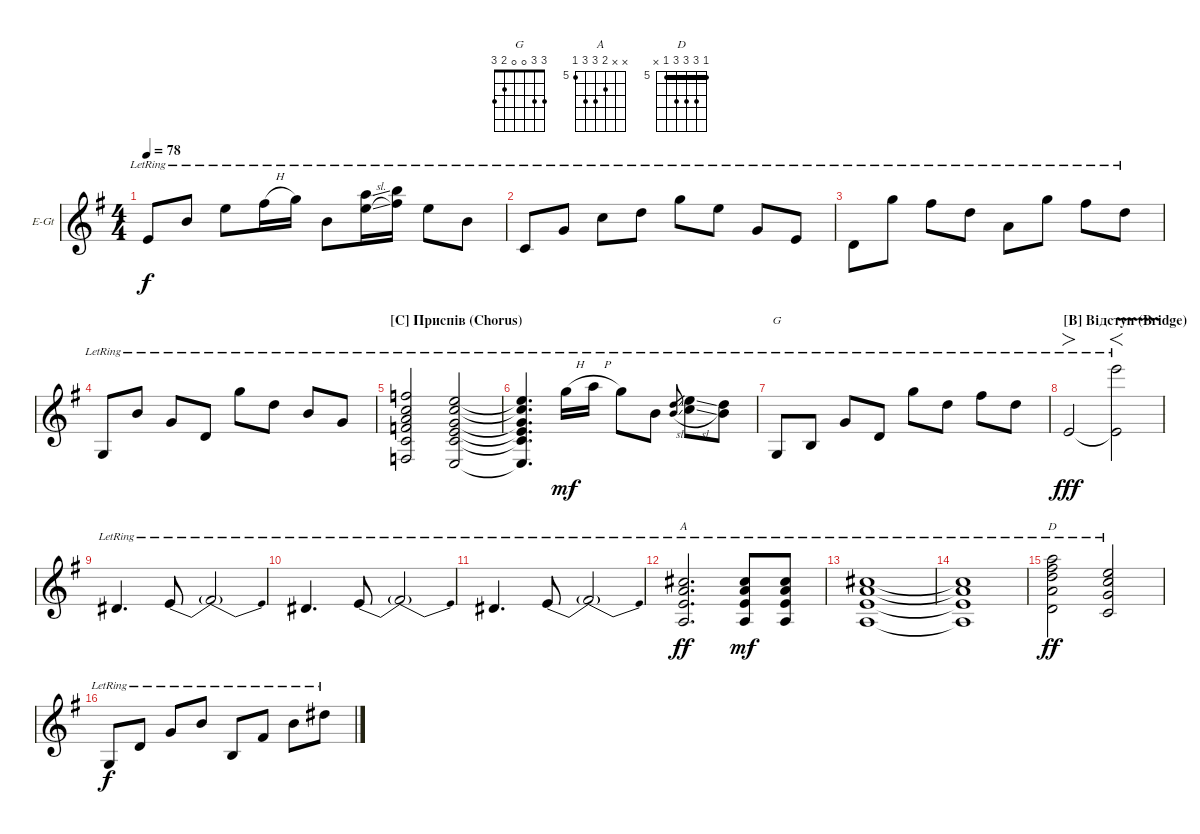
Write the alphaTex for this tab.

\defaultSystemsLayout 4
\bracketExtendMode groupsimilarinstruments
\firstSystemTrackNameOrientation horizontal
\otherSystemsTrackNameOrientation horizontal
\track ("Electric Guitar (Billy Rankin)" "E-Gt") {instrument electricguitarclean}
\staff {score}
\tuning (E4 B3 G3 D3 A2 E2)
\chord ("G" 3 3 0 0 2 3)
\chord ("A" x x 6 7 7 5) {firstfret 5}
\chord ("D" 5 7 7 7 5 x) {firstfret 5 barre 5}
\ts (4 4)
\tempo 78
\clef g2
\ks eminor
2.4{lr}.8{dy f} 0.2{lr}.8 0.1{lr}.8 2.1{h lr}.16 3.1{lr}.16 0.2{lr}.8 (5.1{sl lr} 5.2{sl lr}).16 (7.2{lr} 7.1{lr}).16 5.2{lr}.8 4.3{lr}.8 |
3.5{lr}.8 0.3{lr}.8 1.2{lr}.8 3.2{lr}.8 3.1{lr}.8 0.1{lr}.8 0.3{lr}.8 2.4{lr}.8 |
0.4{lr}.8 3.1{lr}.8 2.1{lr}.8 3.2{lr}.8 2.3{lr}.8 3.1{lr}.8 2.1{lr}.8 3.2{lr}.8 |
3.6{lr}.8 4.3{lr}.8 5.4{lr}.8 5.5{lr}.8 3.1{lr}.8 3.2{lr}.8 4.3{lr}.8 5.4{lr}.8 |
\section ("C" "Приспів (Chorus)")
(1.6{lr} 3.5{lr} 3.4{lr} 2.3{lr} 1.2{lr} 1.1{lr}).2 (0.6{lr} 3.5{lr} 2.4{lr} 0.3{lr} 1.2{lr} 0.1{lr}).2 |
(0.6{lr t} 3.5{lr t} 2.4{lr t} 0.3{lr t} 1.2{lr t} 0.1{lr t}).4{d} 3.1{h lr}.16{dy mf} 5.1{h lr}.16 3.1{lr}.8 0.2{lr}.8 (3.2{sl lr} 4.3{sl lr}).8{gr} (5.2{sl lr} 5.3{sl lr}).8 (4.3{lr} 3.2{lr}).8 |
3.6{lr}.8{ch "G"} 2.5{lr}.8 0.3{lr}.8 0.4{lr}.8 3.1{lr}.8 3.2{lr}.8 2.1{lr}.8 3.2{lr}.8 |
\section ("B" "Відступ (Bridge)")
2.4{lr}.2{fo dy fff} (2.4{v lr t} 12.1{lr}).2{f} |
6.5{lr}.4{d} 7.5{be (bend 0 0 15 4) lr}.8 7.5{be (release 0 4 6 0) lr t}.2 |
6.5{lr}.4{d} 7.5{be (bend 0 0 15 4) lr}.8 7.5{be (release 0 4 6 0) lr t}.2 |
6.5{lr}.4{d} 7.5{be (bend 0 0 15 4) lr}.8 7.5{be (release 0 4 6 0) lr t}.2 |
(5.6{lr} 7.5{lr} 7.4{lr} 6.3{lr}).2{d ch "A" dy ff} (5.6{lr} 7.5{lr} 7.4{lr} 6.3{lr}).8{bd 58 dy mf} (5.6{lr} 7.5{lr} 7.4{lr} 6.3{lr}).8{bu 58} |
(5.6{lr} 7.5{lr} 7.4{lr} 6.3{lr}).1 |
(5.6{lr t} 7.5{lr t} 7.4{lr t} 6.3{lr t}).1 |
(5.5{lr} 7.4{lr} 7.3{lr} 7.2{lr} 5.1{lr}).2{ch "D" dy ff} (3.5{lr} 5.4{lr} 5.3{lr} 5.2{lr}).2 |
3.6{lr}.8{dy f} 5.5{lr}.8 5.4{lr}.8 4.3{lr}.8 2.5{lr}.8 4.4{lr}.8 4.3{lr}.8 4.2{lr}.8
